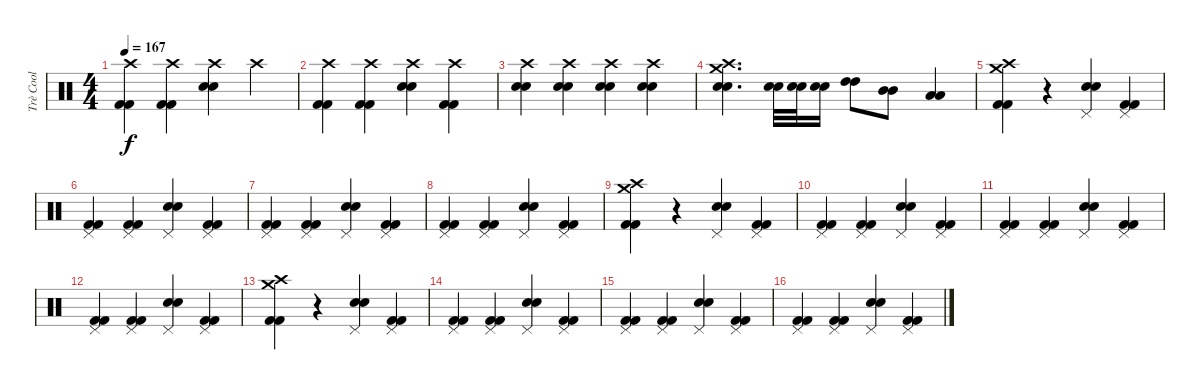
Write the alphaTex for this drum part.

\track ("Trè Cool" "Trè Cool") {instrument percussion}
\staff {score}
\articulation defaults
\ts (4 4)
\tempo 167
\clef neutral
\ks c
("Crash high (hit)" "Kick (hit) 2" "Kick (hit) 2").4{dy f} ("Crash high (hit)" "Kick (hit) 2" "Kick (hit) 2").4 ("Crash high (hit)" "Snare (hit) 2" "Snare (hit) 2").4 "Crash high (hit)".4 |
("Crash high (hit)" "Kick (hit) 2" "Kick (hit) 2").4 ("Crash high (hit)" "Kick (hit) 2" "Kick (hit) 2").4 ("Crash high (hit)" "Snare (hit) 2" "Snare (hit) 2").4 ("Crash high (hit)" "Kick (hit) 2" "Kick (hit) 2").4 |
("Crash high (hit)" "Snare (hit) 2" "Snare (hit) 2").4 ("Crash high (hit)" "Snare (hit) 2" "Snare (hit) 2").4 ("Crash high (hit)" "Snare (hit) 2" "Snare (hit) 2").4 ("Crash high (hit)" "Snare (hit) 2" "Snare (hit) 2").4 |
("Crash high (hit)" "Crash medium (hit)" "Snare (hit) 2" "Snare (hit) 2").4{d} ("Snare (hit) 2" "Snare (hit) 2").32{volume 16} ("Snare (hit) 2" "Snare (hit) 2").32 ("Snare (hit) 2" "Snare (hit) 2").16 ("High Tom (hit)" "High Tom (hit)").8 ("Mid Tom (hit)" "Mid Tom (hit)").8 ("Low Tom (hit)" "Low Tom (hit)").4 |
("Crash medium (hit)" "Crash high (hit)" "Kick (hit) 2" "Kick (hit) 2").4{volume 13} r.4 ("Pedal Hi-Hat (hit)" "Snare (hit) 2" "Snare (hit) 2").4 ("Pedal Hi-Hat (hit)" "Kick (hit) 2" "Kick (hit) 2").4 |
("Pedal Hi-Hat (hit)" "Kick (hit) 2" "Kick (hit) 2").4 ("Pedal Hi-Hat (hit)" "Kick (hit) 2" "Kick (hit) 2").4 ("Pedal Hi-Hat (hit)" "Snare (hit) 2" "Snare (hit) 2").4 ("Pedal Hi-Hat (hit)" "Kick (hit) 2" "Kick (hit) 2").4 |
("Pedal Hi-Hat (hit)" "Kick (hit) 2" "Kick (hit) 2").4 ("Pedal Hi-Hat (hit)" "Kick (hit) 2" "Kick (hit) 2").4 ("Pedal Hi-Hat (hit)" "Snare (hit) 2" "Snare (hit) 2").4 ("Pedal Hi-Hat (hit)" "Kick (hit) 2" "Kick (hit) 2").4 |
("Pedal Hi-Hat (hit)" "Kick (hit) 2" "Kick (hit) 2").4 ("Pedal Hi-Hat (hit)" "Kick (hit) 2" "Kick (hit) 2").4 ("Pedal Hi-Hat (hit)" "Snare (hit) 2" "Snare (hit) 2").4 ("Pedal Hi-Hat (hit)" "Kick (hit) 2" "Kick (hit) 2").4 |
("Crash medium (hit)" "Crash high (hit)" "Kick (hit) 2" "Kick (hit) 2").4 r.4 ("Pedal Hi-Hat (hit)" "Snare (hit) 2" "Snare (hit) 2").4 ("Pedal Hi-Hat (hit)" "Kick (hit) 2" "Kick (hit) 2").4 |
("Pedal Hi-Hat (hit)" "Kick (hit) 2" "Kick (hit) 2").4 ("Pedal Hi-Hat (hit)" "Kick (hit) 2" "Kick (hit) 2").4 ("Pedal Hi-Hat (hit)" "Snare (hit) 2" "Snare (hit) 2").4 ("Pedal Hi-Hat (hit)" "Kick (hit) 2" "Kick (hit) 2").4 |
("Pedal Hi-Hat (hit)" "Kick (hit) 2" "Kick (hit) 2").4 ("Pedal Hi-Hat (hit)" "Kick (hit) 2" "Kick (hit) 2").4 ("Pedal Hi-Hat (hit)" "Snare (hit) 2" "Snare (hit) 2").4 ("Pedal Hi-Hat (hit)" "Kick (hit) 2" "Kick (hit) 2").4 |
("Pedal Hi-Hat (hit)" "Kick (hit) 2" "Kick (hit) 2").4 ("Pedal Hi-Hat (hit)" "Kick (hit) 2" "Kick (hit) 2").4 ("Pedal Hi-Hat (hit)" "Snare (hit) 2" "Snare (hit) 2").4 ("Pedal Hi-Hat (hit)" "Kick (hit) 2" "Kick (hit) 2").4 |
("Crash medium (hit)" "Crash high (hit)" "Kick (hit) 2" "Kick (hit) 2").4 r.4 ("Pedal Hi-Hat (hit)" "Snare (hit) 2" "Snare (hit) 2").4 ("Pedal Hi-Hat (hit)" "Kick (hit) 2" "Kick (hit) 2").4 |
("Pedal Hi-Hat (hit)" "Kick (hit) 2" "Kick (hit) 2").4 ("Pedal Hi-Hat (hit)" "Kick (hit) 2" "Kick (hit) 2").4 ("Pedal Hi-Hat (hit)" "Snare (hit) 2" "Snare (hit) 2").4 ("Pedal Hi-Hat (hit)" "Kick (hit) 2" "Kick (hit) 2").4 |
("Pedal Hi-Hat (hit)" "Kick (hit) 2" "Kick (hit) 2").4 ("Pedal Hi-Hat (hit)" "Kick (hit) 2" "Kick (hit) 2").4 ("Pedal Hi-Hat (hit)" "Snare (hit) 2" "Snare (hit) 2").4 ("Pedal Hi-Hat (hit)" "Kick (hit) 2" "Kick (hit) 2").4 |
("Pedal Hi-Hat (hit)" "Kick (hit) 2" "Kick (hit) 2").4 ("Pedal Hi-Hat (hit)" "Kick (hit) 2" "Kick (hit) 2").4 ("Pedal Hi-Hat (hit)" "Snare (hit) 2" "Snare (hit) 2").4 ("Pedal Hi-Hat (hit)" "Kick (hit) 2" "Kick (hit) 2").4
